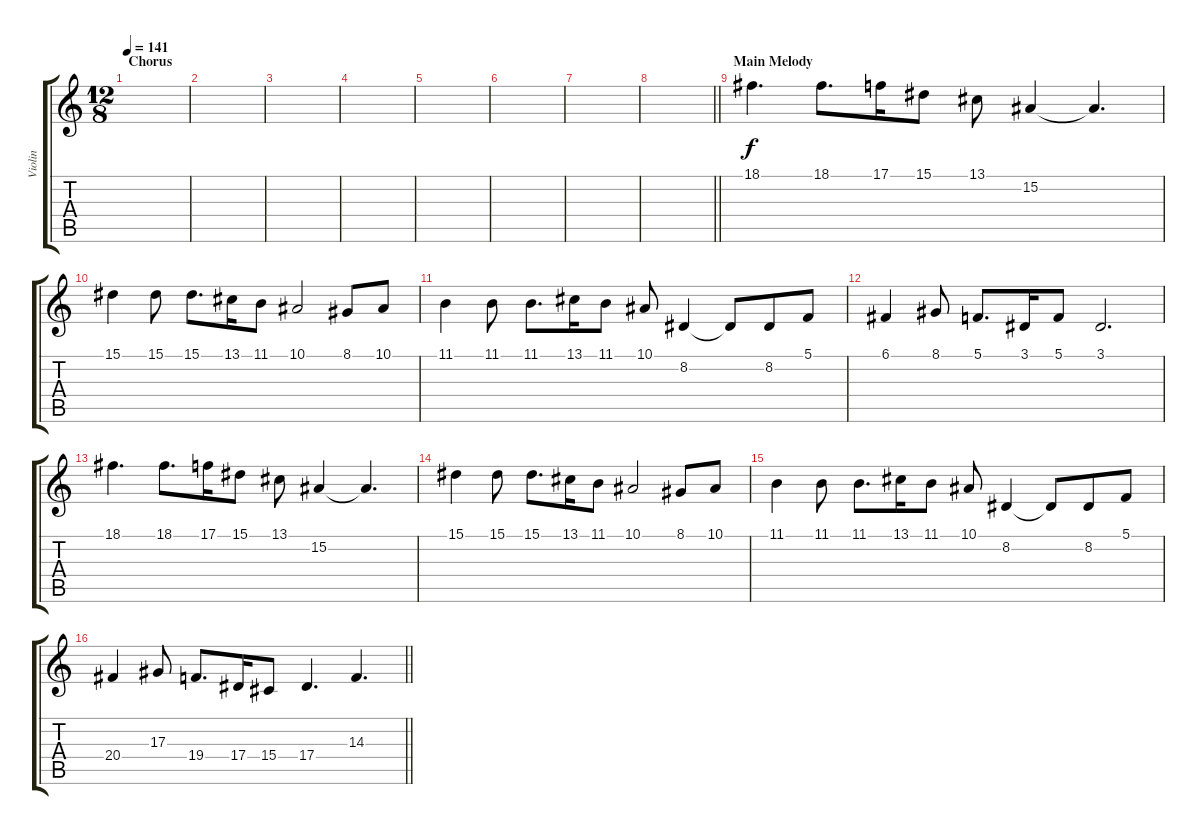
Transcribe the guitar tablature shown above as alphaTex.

\track ("Violin" "Violin") {instrument violin}
\staff {score tabs}
\tuning (C4 G3 Eb3 Bb2 F2 C2) {hide}
\ts (12 8)
\section ("" "Chorus")
\tempo 141
\clef g2
\ks c
|
|
|
|
|
|
|
\barLineRight lightlight
|
\section ("" "Main Melody")
18.1.4{d} 18.1.8{d} 17.1.16 15.1.8 13.1.8 15.2.4 15.2{t}.4{d} |
15.1.4 15.1.8 15.1.8{d} 13.1.16 11.1.8 10.1.2 8.1.8 10.1.8 |
11.1.4 11.1.8 11.1.8{d} 13.1.16 11.1.8 10.1.8 8.2.4 8.2{t}.8 8.2.8 5.1.8 |
6.1.4 8.1.8 5.1.8{d} 3.1.16 5.1.8 3.1.2{d} |
18.1.4{d} 18.1.8{d} 17.1.16 15.1.8 13.1.8 15.2.4 15.2{t}.4{d} |
15.1.4 15.1.8 15.1.8{d} 13.1.16 11.1.8 10.1.2 8.1.8 10.1.8 |
11.1.4 11.1.8 11.1.8{d} 13.1.16 11.1.8 10.1.8 8.2.4 8.2{t}.8 8.2.8 5.1.8 |
\barLineRight lightlight
20.4.4 17.3.8 19.4.8{d} 17.4.16 15.4.8 17.4.4{d} 14.3.4{d}
